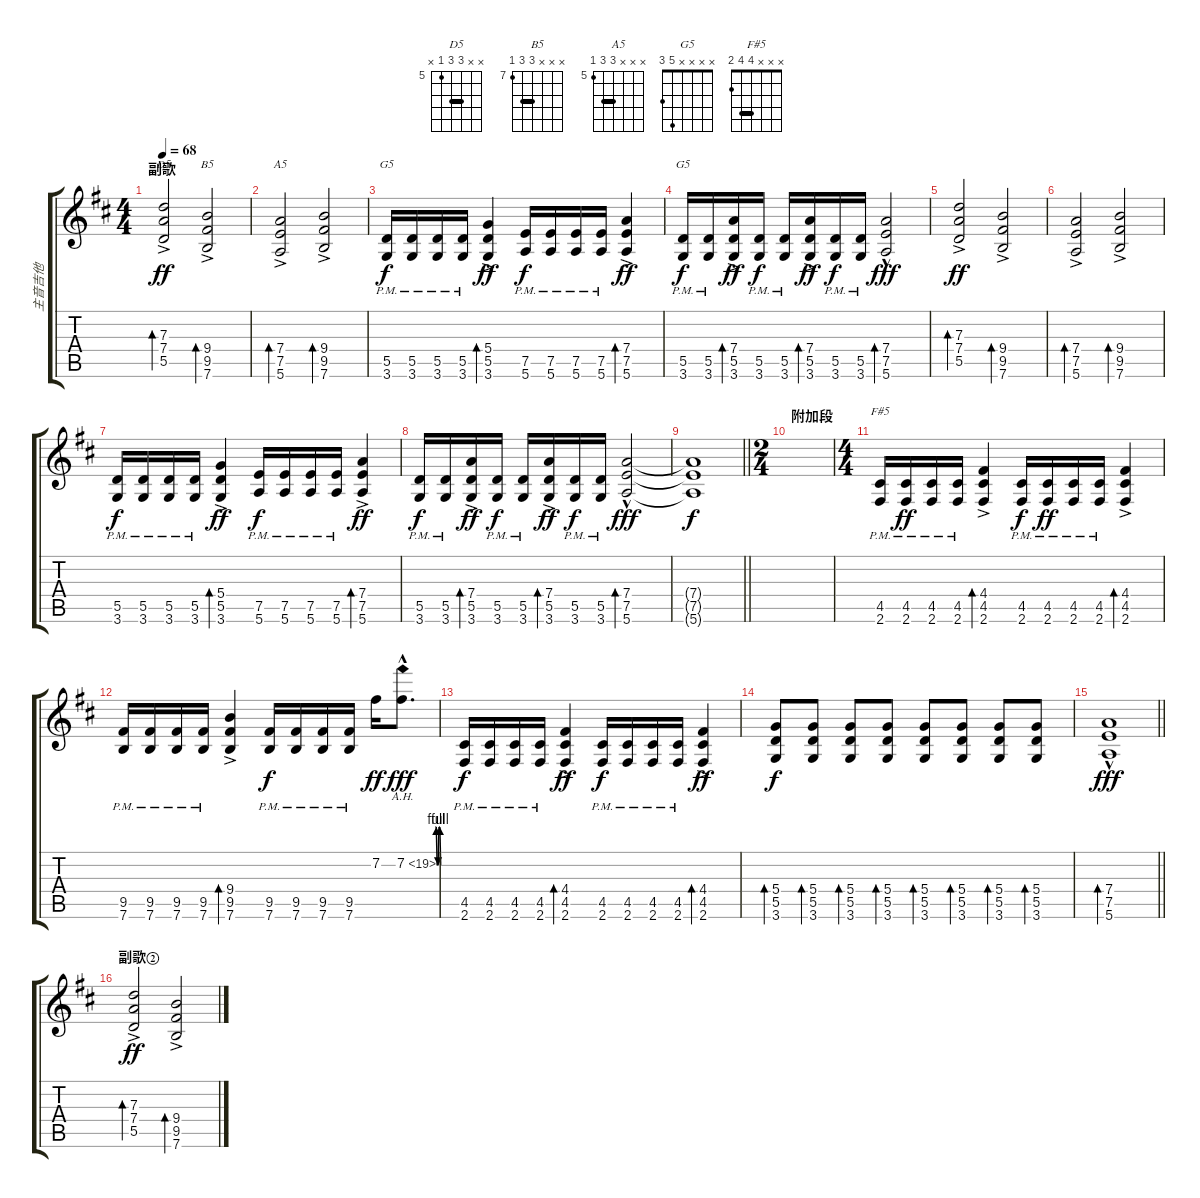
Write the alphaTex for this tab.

\track ("主音吉他" "主音吉他") {instrument distortionguitar}
\staff {score tabs}
\tuning (E4 B3 G3 D3 A2 E2) {hide}
\chord ("D5" x x 7 7 5 x) {firstfret 5 barre 7}
\chord ("B5" x x x 9 9 7) {firstfret 7 barre 9}
\chord ("A5" x x x 7 7 5) {firstfret 5 barre 7}
\chord ("G5" x x x 5 5 3) {barre 5}
\chord ("G5" x x x x 5 3)
\chord ("F#5" x x x 4 4 2) {barre 4}
\ts (4 4)
\section ("" "副歌")
\tempo 68
\clef g2
\ks d
(7.3 7.4{ac} 5.5{ac}).2{bd 30 ch "D5" dy ff} (9.4 9.5{ac} 7.6{ac}).2{bd 30 ch "B5"} |
(7.4 7.5{ac} 5.6{ac}).2{bd 30 ch "A5"} (9.4 9.5{ac} 7.6{ac}).2{bd 30} |
(5.5 3.6{pm}).16{ch "G5" dy f} (5.5{pm} 3.6{pm}).16 (5.5{pm} 3.6{pm}).16 (5.5{pm} 3.6{pm}).16 (5.4 5.5{ac} 3.6{ac}).4{bd 30 dy ff} (7.5{pm} 5.6{pm}).16{dy f} (7.5{pm} 5.6{pm}).16 (7.5{pm} 5.6{pm}).16 (7.5{pm} 5.6{pm}).16 (7.4 7.5{ac} 5.6{ac}).4{bd 30 dy ff} |
(5.5{pm} 3.6{pm}).16{ch "G5" dy f} (5.5{pm} 3.6{pm}).16 (7.4 5.5{ac} 3.6{ac}).16{bd 30 dy ff} (5.5{pm} 3.6{pm}).16{dy f} (5.5{pm} 3.6{pm}).16 (7.4 5.5{ac} 3.6{ac}).16{bd 30 dy ff} (5.5{pm} 3.6{pm}).16{dy f} (5.5{pm} 3.6{pm}).16 (7.4 7.5{hac} 5.6{hac}).2{bd 30 dy fff} |
(7.3 7.4{ac} 5.5{ac}).2{bd 30 dy ff} (9.4 9.5{ac} 7.6{ac}).2{bd 30} |
(7.4 7.5{ac} 5.6{ac}).2{bd 30} (9.4 9.5{ac} 7.6{ac}).2{bd 30} |
(5.5 3.6{pm}).16{dy f} (5.5{pm} 3.6{pm}).16 (5.5{pm} 3.6{pm}).16 (5.5{pm} 3.6{pm}).16 (5.4 5.5{ac} 3.6{ac}).4{bd 30 dy ff} (7.5{pm} 5.6{pm}).16{dy f} (7.5{pm} 5.6{pm}).16 (7.5{pm} 5.6{pm}).16 (7.5{pm} 5.6{pm}).16 (7.4 7.5{ac} 5.6{ac}).4{bd 30 dy ff} |
(5.5{pm} 3.6{pm}).16{dy f} (5.5{pm} 3.6{pm}).16 (7.4 5.5{ac} 3.6{ac}).16{bd 30 dy ff} (5.5{pm} 3.6{pm}).16{dy f} (5.5{pm} 3.6{pm}).16 (7.4 5.5{ac} 3.6{ac}).16{bd 30 dy ff} (5.5{pm} 3.6{pm}).16{dy f} (5.5{pm} 3.6{pm}).16 (7.4 7.5{hac} 5.6{hac}).2{bd 30 dy fff} |
\barLineRight lightlight
(7.4{t} 7.5{t} 5.6{t}).1{dy f} |
\ts (2 4)
\section ("" "附加段")
|
\ts (4 4)
(4.5{pm} 2.6{pm}).16{ch "F#5"} (4.5{pm} 2.6{pm}).16{dy ff} (4.5{pm} 2.6{pm}).16 (4.5{pm} 2.6{pm}).16 (4.4 4.5{ac} 2.6{ac}).4{bd 30} (4.5{pm} 2.6{pm}).16{dy f} (4.5{pm} 2.6{pm}).16{dy ff} (4.5{pm} 2.6{pm}).16 (4.5{pm} 2.6{pm}).16 (4.4 4.5{ac} 2.6{ac}).4{bd 30} |
(9.5{pm} 7.6{pm}).16 (9.5{pm} 7.6{pm}).16 (9.5{pm} 7.6{pm}).16 (9.5{pm} 7.6{pm}).16 (9.4 9.5{ac} 7.6{ac}).4{bd 30} (9.5{pm} 7.6{pm}).16{dy f} (9.5{pm} 7.6{pm}).16 (9.5{pm} 7.6{pm}).16 (9.5{pm} 7.6{pm}).16 7.2.16{dy ff} 7.2{be (custom 0 0 10 4 20 4 30 0 40 0 50 4 60 4) ah 12 hac}.8{d dy fff} |
(4.5{pm} 2.6{pm}).16{dy f} (4.5{pm} 2.6{pm}).16 (4.5{pm} 2.6{pm}).16 (4.5{pm} 2.6{pm}).16 (4.4 4.5{ac} 2.6{ac}).4{bd 30 dy ff} (4.5{pm} 2.6{pm}).16{dy f} (4.5{pm} 2.6{pm}).16 (4.5{pm} 2.6{pm}).16 (4.5{pm} 2.6{pm}).16 (4.4 4.5{ac} 2.6{ac}).4{bd 30 dy ff} |
(5.4 5.5 3.6).8{bd 30 dy f} (5.4 5.5 3.6).8{bd 30} (5.4 5.5 3.6).8{bd 30} (5.4 5.5 3.6).8{bd 30} (5.4 5.5 3.6).8{bd 30} (5.4 5.5 3.6).8{bd 30} (5.4 5.5 3.6).8{bd 30} (5.4 5.5 3.6).8{bd 30} |
\barLineRight lightlight
(7.4 7.5{hac} 5.6{hac}).1{bd 30 dy fff} |
\section ("" "副歌②")
(7.3 7.4{ac} 5.5{ac}).2{bd 30 dy ff} (9.4 9.5{ac} 7.6{ac}).2{bd 30}
